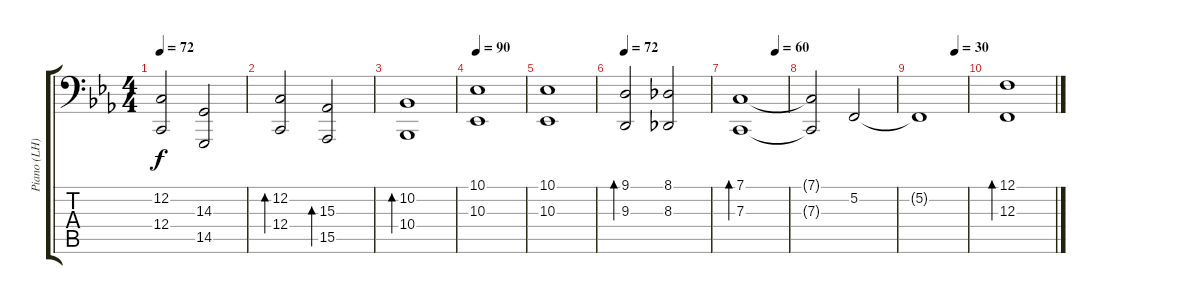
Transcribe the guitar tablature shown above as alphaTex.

\track ("Piano (LH)" "Piano (LH)") {instrument brightacousticpiano}
\staff {score tabs}
\tuning (F2 C2 F1 C1 F0 C0) {hide}
\ts (4 4)
\tempo 72
\clef f4
\ks eb
(12.2 12.4).2{dy f} (14.3 14.5).2 |
(12.2 12.4).2{bd 120} (15.3 15.5).2{bd 120} |
(10.2 10.4).1{bd 120} |
\tempo 90
(10.1 10.3).1 |
(10.1 10.3).1 |
\tempo 72
(9.1 9.3).2{bd 120} (8.1 8.3).2 |
\tempo (60 0.75)
(7.1 7.3).1{bd 120} |
(7.1{t} 7.3{t}).2 5.2.2 |
\tempo (30 0.75)
5.2{t}.1 |
(12.1 12.3).1{bd 120}
